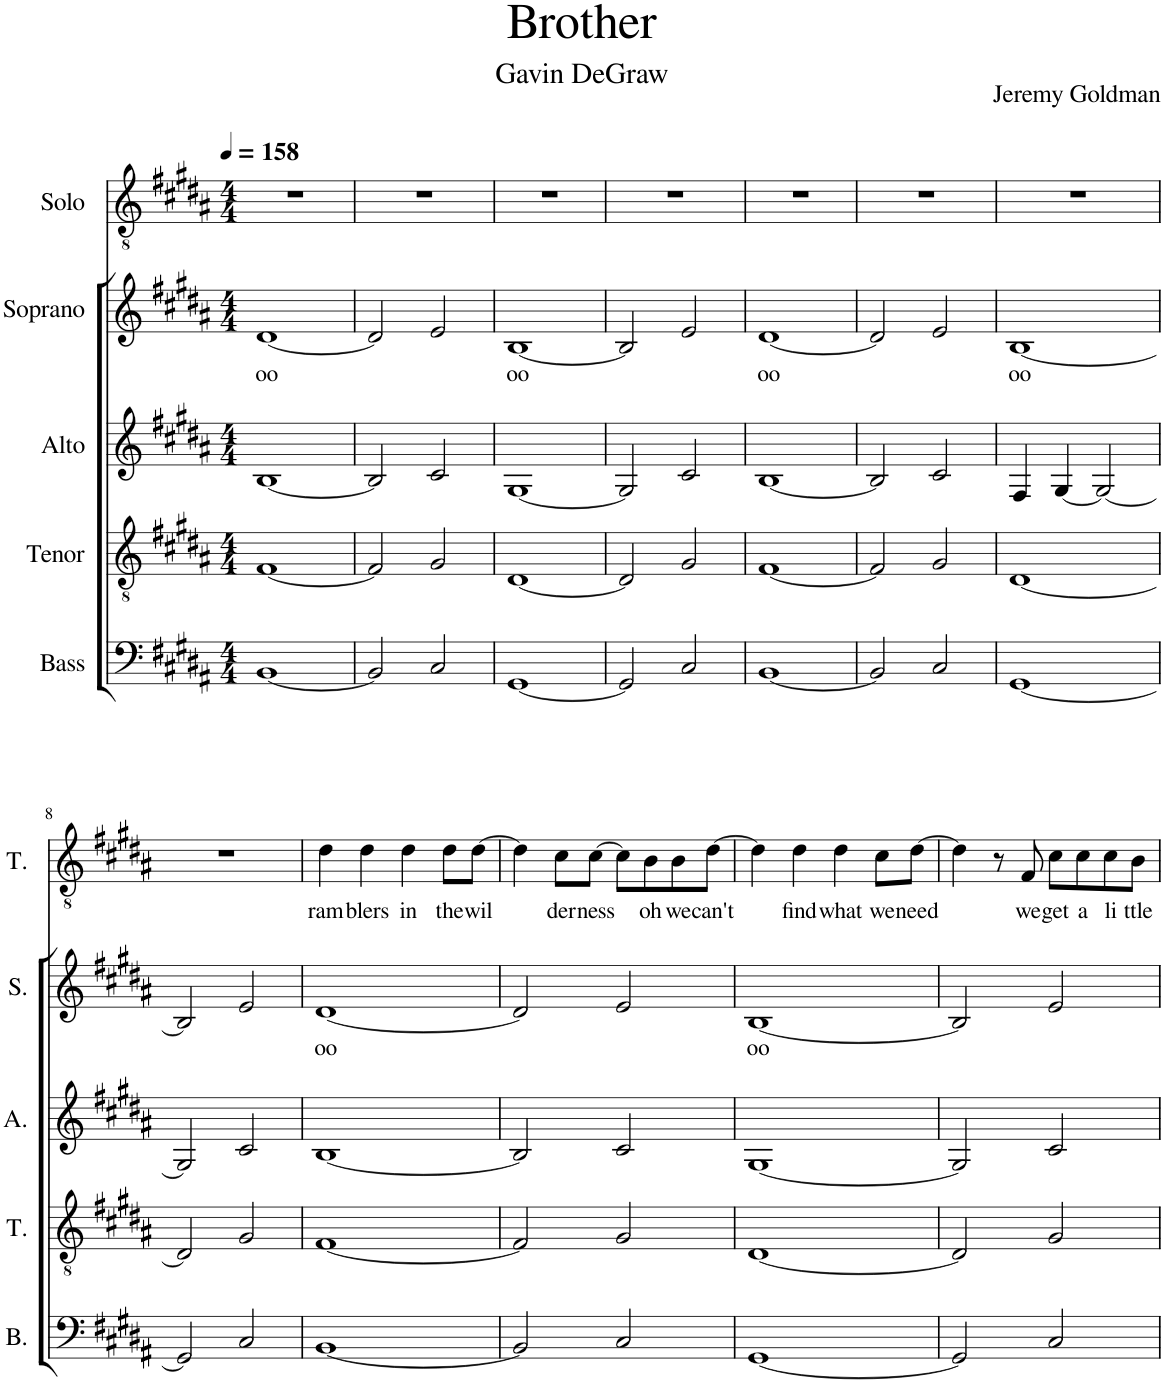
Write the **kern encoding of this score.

**kern	**kern	**kern	**kern	**text	**kern	**text
*part5	*part4	*part3	*part2	*part2	*part1	*part1
*staff5	*staff4	*staff3	*staff2	*staff2	*staff1	*staff1
*I"Bass	*I"Tenor	*I"Alto	*I"Soprano	*	*I"Solo	*
*I'B.	*I'T.	*I'A.	*I'S.	*	*	*
*clefF4	*clefGv2	*clefG2	*clefG2	*	*clefGv2	*
*k[f#c#g#d#a#]	*k[f#c#g#d#a#]	*k[f#c#g#d#a#]	*k[f#c#g#d#a#]	*	*k[f#c#g#d#a#]	*
*M4/4	*M4/4	*M4/4	*M4/4	*	*M4/4	*
*MM158	*MM158	*MM158	*MM158	*	*MM158	*
=1	=1	=1	=1	=1	=1	=1
!	!	!	!	!LO:LY:b	!	!
[1BB	[1F#	[1B	[1d#	oo	1r	.
=2	=2	=2	=2	=2	=2	=2
2BB/]	2F#/]	2B/]	2d#/]	.	1r	.
2C#/	2G#/	2c#/	2e/	.	.	.
=3	=3	=3	=3	=3	=3	=3
!	!	!	!	!LO:LY:b	!	!
[1GG#	[1D#	[1G#	[1B	oo	1r	.
=4	=4	=4	=4	=4	=4	=4
2GG#/]	2D#/]	2G#/]	2B/]	.	1r	.
2C#/	2G#/	2c#/	2e/	.	.	.
=5	=5	=5	=5	=5	=5	=5
!	!	!	!	!LO:LY:b	!	!
[1BB	[1F#	[1B	[1d#	oo	1r	.
=6	=6	=6	=6	=6	=6	=6
2BB/]	2F#/]	2B/]	2d#/]	.	1r	.
2C#/	2G#/	2c#/	2e/	.	.	.
=7	=7	=7	=7	=7	=7	=7
!	!	!	!	!LO:LY:b	!	!
[1GG#	[1D#	4F#/	[1B	oo	1r	.
.	.	[4G#/	.	.	.	.
.	.	2G#/_	.	.	.	.
!!LO:LB:g=z
=8	=8	=8	=8	=8	=8	=8
2GG#/]	2D#/]	2G#/]	2B/]	.	1r	.
2C#/	2G#/	2c#/	2e/	.	.	.
=9	=9	=9	=9	=9	=9	=9
!	!	!	!	!LO:LY:b	!	!LO:LY:b
[1BB	[1F#	[1B	[1d#	oo	4d#\	ram
!	!	!	!	!	!	!LO:LY:b
.	.	.	.	.	4d#\	blers
!	!	!	!	!	!	!LO:LY:b
.	.	.	.	.	4d#\	in
!	!	!	!	!	!	!LO:LY:b
.	.	.	.	.	8d#\L	the
!	!	!	!	!	!	!LO:LY:b
.	.	.	.	.	[8d#\J	wil
=10	=10	=10	=10	=10	=10	=10
2BB/]	2F#/]	2B/]	2d#/]	.	4d#\]	.
!	!	!	!	!	!	!LO:LY:b
.	.	.	.	.	8c#\L	der
!	!	!	!	!	!	!LO:LY:b
.	.	.	.	.	[8c#\J	ness
2C#/	2G#/	2c#/	2e/	.	8c#\L]	.
!	!	!	!	!	!	!LO:LY:b
.	.	.	.	.	8B\	oh
!	!	!	!	!	!	!LO:LY:b
.	.	.	.	.	8B\	we
!	!	!	!	!	!	!LO:LY:b
.	.	.	.	.	[8d#\J	can't
=11	=11	=11	=11	=11	=11	=11
!	!	!	!	!LO:LY:b	!	!
[1GG#	[1D#	[1G#	[1B	oo	4d#\]	.
!	!	!	!	!	!	!LO:LY:b
.	.	.	.	.	4d#\	find
!	!	!	!	!	!	!LO:LY:b
.	.	.	.	.	4d#\	what
!	!	!	!	!	!	!LO:LY:b
.	.	.	.	.	8c#\L	we
!	!	!	!	!	!	!LO:LY:b
.	.	.	.	.	[8d#\J	need
=12	=12	=12	=12	=12	=12	=12
2GG#/]	2D#/]	2G#/]	2B/]	.	4d#\]	.
.	.	.	.	.	8r	.
!	!	!	!	!	!	!LO:LY:b
.	.	.	.	.	8F#/	we
!	!	!	!	!	!	!LO:LY:b
2C#/	2G#/	2c#/	2e/	.	8c#\L	get
!	!	!	!	!	!	!LO:LY:b
.	.	.	.	.	8c#\	a
!	!	!	!	!	!	!LO:LY:b
.	.	.	.	.	8c#\	li
!	!	!	!	!	!	!LO:LY:b
.	.	.	.	.	8B\J	ttle
=	=	=	=	=	=	=
*-	*-	*-	*-	*-	*-	*-
